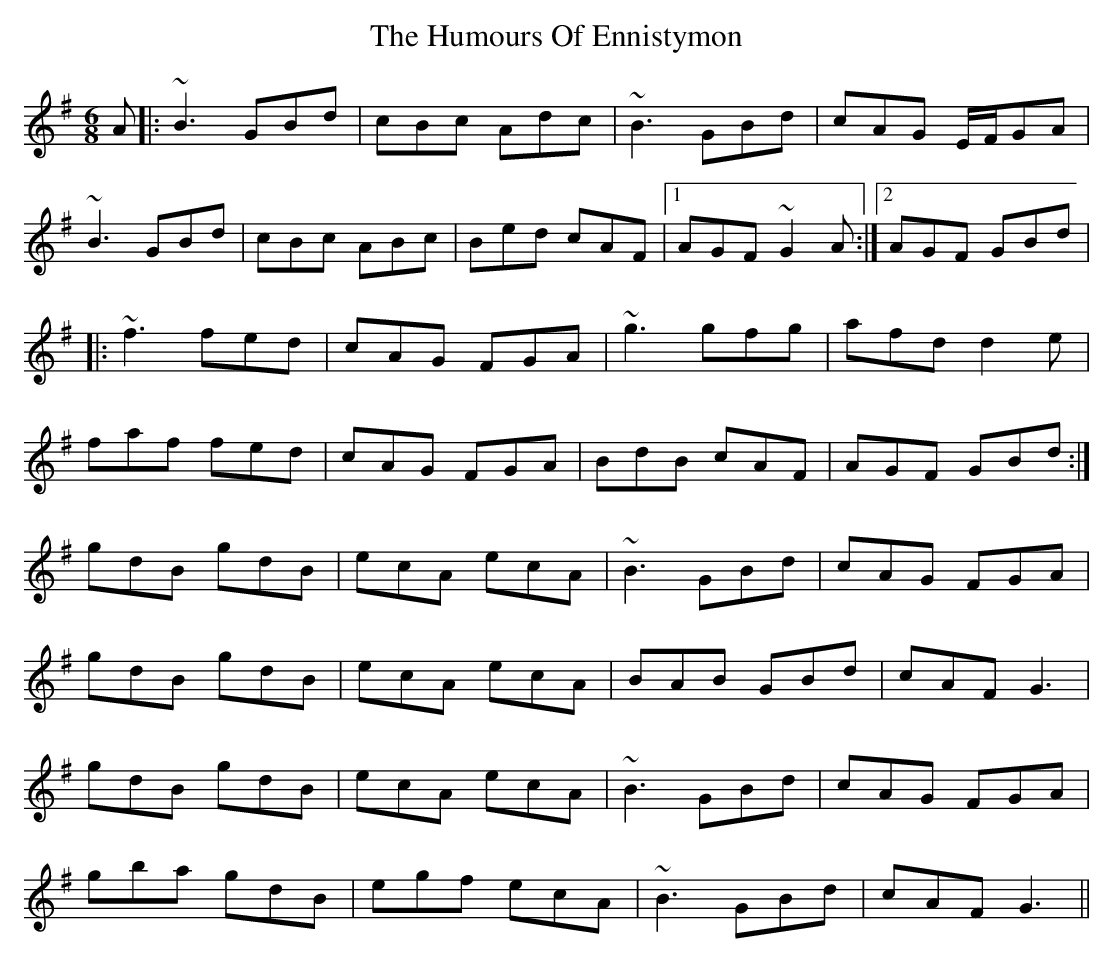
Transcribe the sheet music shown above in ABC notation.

X:1
T: The Humours Of Ennistymon
M: 6/8
L: 1/8
K: Gmaj
A|:~B3 GBd|cBc Adc|~B3 GBd|cAG E/F/GA|
~B3 GBd|cBc ABc|Bed cAF|1 AGF ~G2 A:|2 AGF GBd|
|:~f3 fed|cAG FGA|~g3 gfg|afd d2 e|
faf fed|cAG FGA|BdB cAF|AGF GBd:|
gdB gdB|ecA ecA|~B3 GBd|cAG FGA|
gdB gdB|ecA ecA|BAB GBd|cAF G3|
gdB gdB|ecA ecA|~B3 GBd|cAG FGA|
gba gdB|egf ecA|~B3 GBd|cAF G3||
